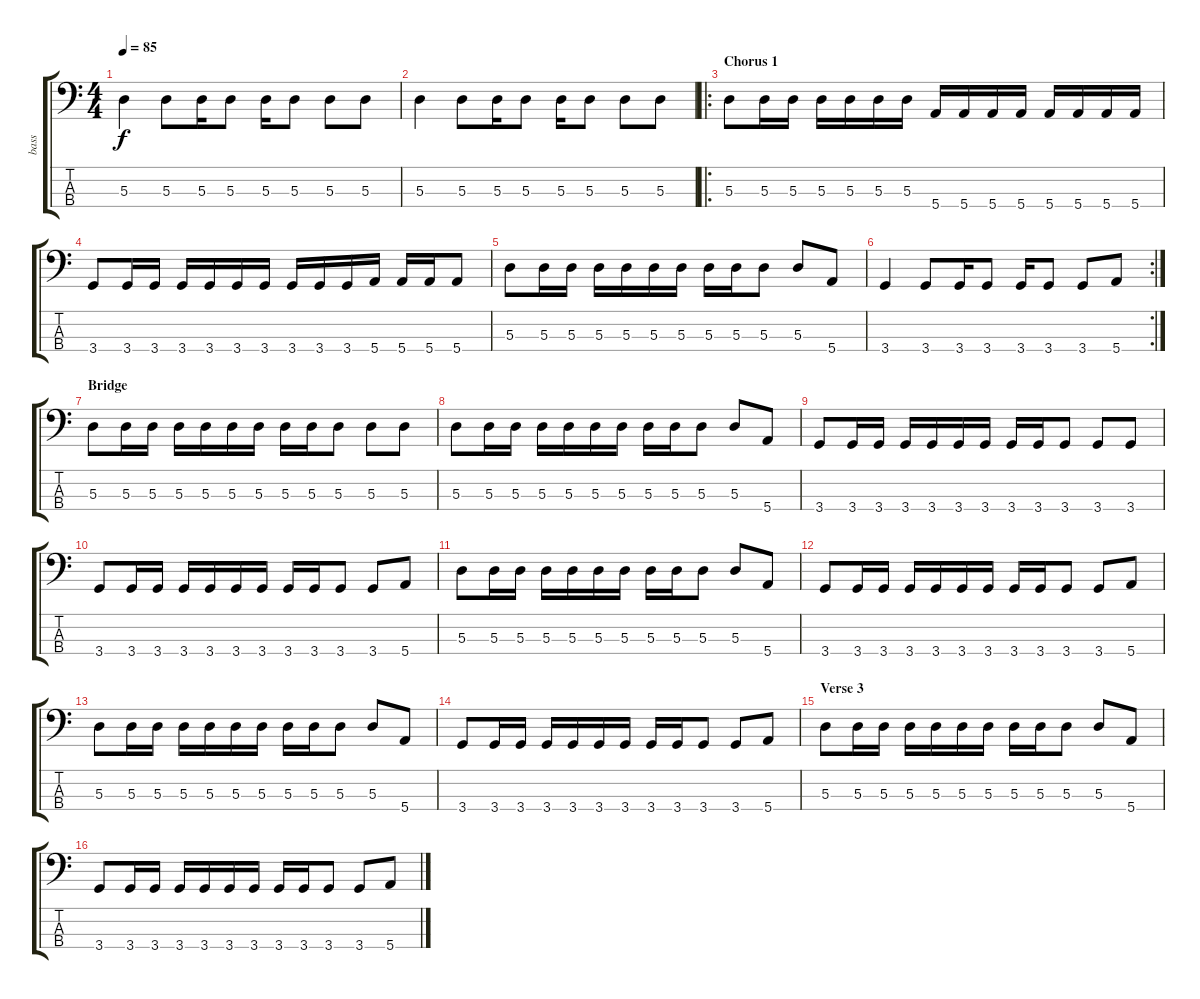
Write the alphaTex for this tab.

\track ("bass" "bass") {instrument electricbassfinger}
\staff {score tabs}
\tuning (G2 D2 A1 E1) {hide}
\ts (4 4)
\tempo 85
\clef f4
\ks c
5.3.4{dy f} 5.3.8 5.3.16 5.3.8 5.3.16 5.3.8 5.3.8 5.3.8 |
5.3.4 5.3.8 5.3.16 5.3.8 5.3.16 5.3.8 5.3.8 5.3.8 |
\ro
\section ("" "Chorus 1")
5.3.8 5.3.16 5.3.16 5.3.16 5.3.16 5.3.16 5.3.16 5.4.16 5.4.16 5.4.16 5.4.16 5.4.16 5.4.16 5.4.16 5.4.16 |
3.4.8 3.4.16 3.4.16 3.4.16 3.4.16 3.4.16 3.4.16 3.4.16 3.4.16 3.4.16 5.4.16 5.4.16 5.4.16 5.4.8 |
5.3.8 5.3.16 5.3.16 5.3.16 5.3.16 5.3.16 5.3.16 5.3.16 5.3.16 5.3.8 5.3.8 5.4.8 |
\rc 2
3.4.4 3.4.8 3.4.16 3.4.8 3.4.16 3.4.8 3.4.8 5.4.8 |
\section ("" "Bridge")
5.3.8 5.3.16 5.3.16 5.3.16 5.3.16 5.3.16 5.3.16 5.3.16 5.3.16 5.3.8 5.3.8 5.3.8 |
5.3.8 5.3.16 5.3.16 5.3.16 5.3.16 5.3.16 5.3.16 5.3.16 5.3.16 5.3.8 5.3.8 5.4.8 |
3.4.8 3.4.16 3.4.16 3.4.16 3.4.16 3.4.16 3.4.16 3.4.16 3.4.16 3.4.8 3.4.8 3.4.8 |
3.4.8 3.4.16 3.4.16 3.4.16 3.4.16 3.4.16 3.4.16 3.4.16 3.4.16 3.4.8 3.4.8 5.4.8 |
5.3.8 5.3.16 5.3.16 5.3.16 5.3.16 5.3.16 5.3.16 5.3.16 5.3.16 5.3.8 5.3.8 5.4.8 |
3.4.8 3.4.16 3.4.16 3.4.16 3.4.16 3.4.16 3.4.16 3.4.16 3.4.16 3.4.8 3.4.8 5.4.8 |
5.3.8 5.3.16 5.3.16 5.3.16 5.3.16 5.3.16 5.3.16 5.3.16 5.3.16 5.3.8 5.3.8 5.4.8 |
3.4.8 3.4.16 3.4.16 3.4.16 3.4.16 3.4.16 3.4.16 3.4.16 3.4.16 3.4.8 3.4.8 5.4.8 |
\section ("" "Verse 3")
5.3.8 5.3.16 5.3.16 5.3.16 5.3.16 5.3.16 5.3.16 5.3.16 5.3.16 5.3.8 5.3.8 5.4.8 |
3.4.8 3.4.16 3.4.16 3.4.16 3.4.16 3.4.16 3.4.16 3.4.16 3.4.16 3.4.8 3.4.8 5.4.8
